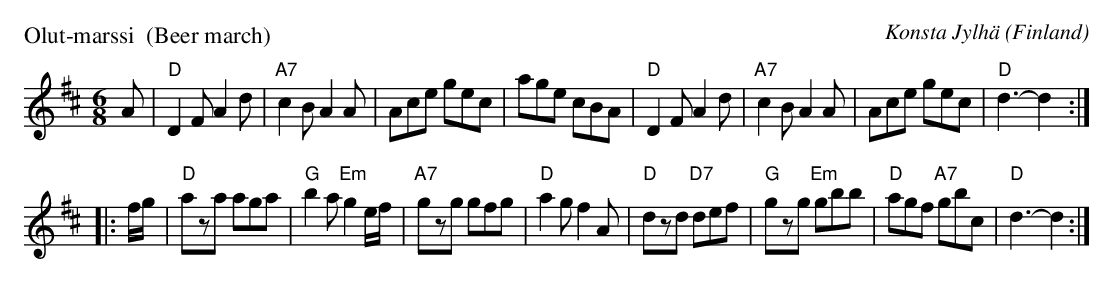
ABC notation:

X:1
P: Olut-marssi  (Beer march)
C: Konsta Jylh\"a
O: Finland
M: 6/8
L: 1/8
K: D
A |\
"D"D2F A2d | "A7"c2B  A2A | Ace gec | age cBA |\
"D"D2F A2d | "A7"c2B A2A | Ace gec | "D"d3- d2 :|
|: f/g/ |\
"D"aza aga | "G"b2a "Em"g2e/f/ | "A7"gzg gfg | "D"a2g f2A |\
"D"dzd "D7"def | "G"gzg "Em"gbb | "D"agf "A7"gbc | "D"d3- d2 :|
